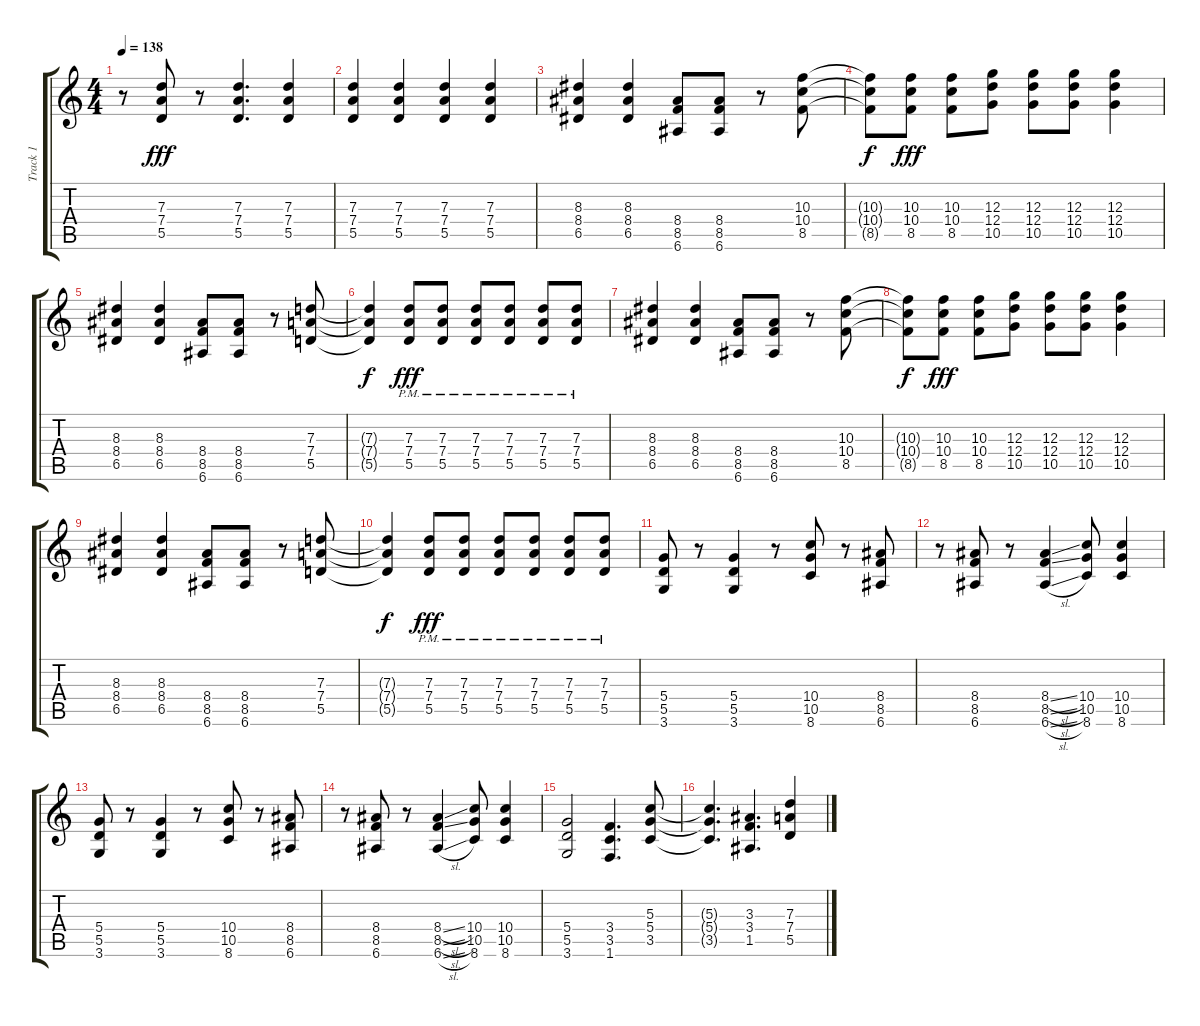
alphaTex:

\track ("Track 1" "Track 1") {instrument overdrivenguitar}
\staff {score tabs}
\tuning (E4 B3 G3 D3 A2 E2) {hide}
\ts (4 4)
\tempo 138
\clef g2
\ks c
r.8{dy fff} (7.3 7.4 5.5).8 r.8 (7.3 7.4 5.5).4{d} (7.3 7.4 5.5).4 |
(7.3 7.4 5.5).4 (7.3 7.4 5.5).4 (7.3 7.4 5.5).4 (7.3 7.4 5.5).4 |
(8.3 8.4 6.5).4 (8.3 8.4 6.5).4 (8.4 8.5 6.6).8 (8.4 8.5 6.6).8 r.8 (10.3 10.4 8.5).8 |
(10.3{t} 10.4{t} 8.5{t}).8{dy f} (10.3 10.4 8.5).8{dy fff} (10.3 10.4 8.5).8 (12.3 12.4 10.5).8 (12.3 12.4 10.5).8 (12.3 12.4 10.5).8 (12.3 12.4 10.5).4 |
(8.3 8.4 6.5).4 (8.3 8.4 6.5).4 (8.4 8.5 6.6).8 (8.4 8.5 6.6).8 r.8 (7.3 7.4 5.5).8 |
(7.3{t} 7.4{t} 5.5{t}).4{dy f} (7.3{pm} 7.4{pm} 5.5{pm}).8{dy fff} (7.3{pm} 7.4{pm} 5.5{pm}).8 (7.3{pm} 7.4{pm} 5.5{pm}).8 (7.3{pm} 7.4{pm} 5.5{pm}).8 (7.3{pm} 7.4{pm} 5.5{pm}).8 (7.3{pm} 7.4{pm} 5.5{pm}).8 |
(8.3 8.4 6.5).4 (8.3 8.4 6.5).4 (8.4 8.5 6.6).8 (8.4 8.5 6.6).8 r.8 (10.3 10.4 8.5).8 |
(10.3{t} 10.4{t} 8.5{t}).8{dy f} (10.3 10.4 8.5).8{dy fff} (10.3 10.4 8.5).8 (12.3 12.4 10.5).8 (12.3 12.4 10.5).8 (12.3 12.4 10.5).8 (12.3 12.4 10.5).4 |
(8.3 8.4 6.5).4 (8.3 8.4 6.5).4 (8.4 8.5 6.6).8 (8.4 8.5 6.6).8 r.8 (7.3 7.4 5.5).8 |
(7.3{t} 7.4{t} 5.5{t}).4{dy f} (7.3{pm} 7.4{pm} 5.5{pm}).8{dy fff} (7.3{pm} 7.4{pm} 5.5{pm}).8 (7.3{pm} 7.4{pm} 5.5{pm}).8 (7.3{pm} 7.4{pm} 5.5{pm}).8 (7.3{pm} 7.4{pm} 5.5{pm}).8 (7.3{pm} 7.4{pm} 5.5{pm}).8 |
(5.4 5.5 3.6).8 r.8 (5.4 5.5 3.6).4 r.8 (10.4 10.5 8.6).8 r.8 (8.4 8.5 6.6).8 |
r.8 (8.4 8.5 6.6).8 r.8 (8.4{sl} 8.5{sl} 6.6{sl}).4 (10.4 10.5 8.6).8 (10.4 10.5 8.6).4 |
(5.4 5.5 3.6).8 r.8 (5.4 5.5 3.6).4 r.8 (10.4 10.5 8.6).8 r.8 (8.4 8.5 6.6).8 |
r.8 (8.4 8.5 6.6).8 r.8 (8.4{sl} 8.5{sl} 6.6{sl}).4 (10.4 10.5 8.6).8 (10.4 10.5 8.6).4 |
(5.4 5.5 3.6).2 (3.4 3.5 1.6).4{d} (5.3 5.4 3.5).8 |
(5.3{t} 5.4{t} 3.5{t}).4{d} (3.3 3.4 1.5).4{d} (7.3 7.4 5.5).4
